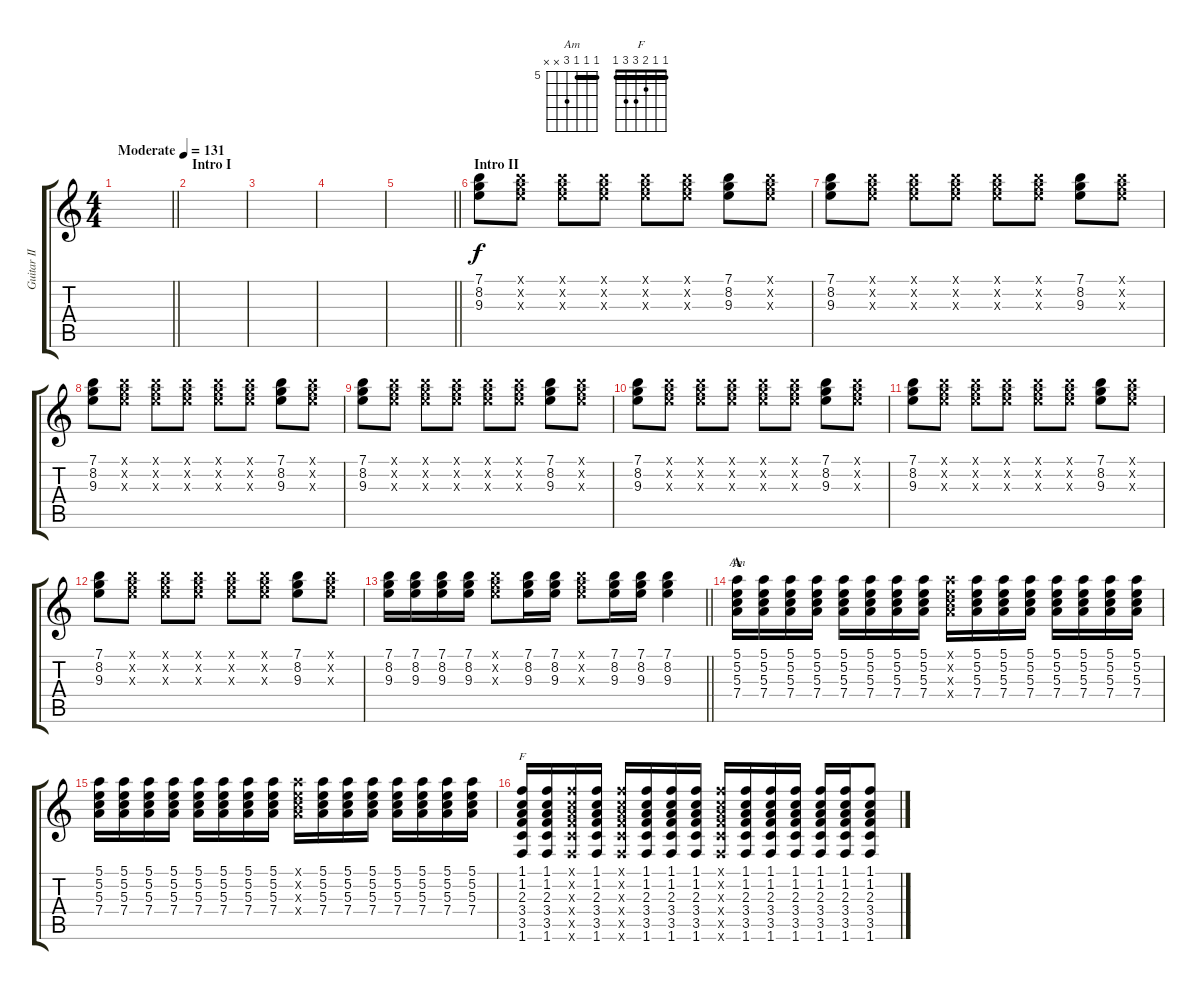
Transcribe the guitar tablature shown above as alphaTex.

\track ("Guitar II" "Guitar II") {instrument overdrivenguitar}
\staff {score tabs}
\tuning (E4 B3 G3 D3 A2 E2) {hide}
\chord ("Am" 5 5 5 7 x x) {firstfret 5 barre 5}
\chord ("F" 1 1 2 3 3 1) {barre 1}
\ts (4 4)
\tempo (131 "Moderate")
\clef g2
\barLineRight lightlight
\ks c
|
\section ("" "Intro I")
|
|
|
\barLineRight lightlight
|
\section ("" "Intro II")
(7.1 8.2 9.3).8 (7.1{x} 8.2{x} 9.3{x}).8 (7.1{x} 8.2{x} 9.3{x}).8 (7.1{x} 8.2{x} 9.3{x}).8 (7.1{x} 8.2{x} 9.3{x}).8 (7.1{x} 8.2{x} 9.3{x}).8 (7.1 8.2 9.3).8 (7.1{x} 8.2{x} 9.3{x}).8 |
(7.1 8.2 9.3).8 (7.1{x} 8.2{x} 9.3{x}).8 (7.1{x} 8.2{x} 9.3{x}).8 (7.1{x} 8.2{x} 9.3{x}).8 (7.1{x} 8.2{x} 9.3{x}).8 (7.1{x} 8.2{x} 9.3{x}).8 (7.1 8.2 9.3).8 (7.1{x} 8.2{x} 9.3{x}).8 |
(7.1 8.2 9.3).8 (7.1{x} 8.2{x} 9.3{x}).8 (7.1{x} 8.2{x} 9.3{x}).8 (7.1{x} 8.2{x} 9.3{x}).8 (7.1{x} 8.2{x} 9.3{x}).8 (7.1{x} 8.2{x} 9.3{x}).8 (7.1 8.2 9.3).8 (7.1{x} 8.2{x} 9.3{x}).8 |
(7.1 8.2 9.3).8 (7.1{x} 8.2{x} 9.3{x}).8 (7.1{x} 8.2{x} 9.3{x}).8 (7.1{x} 8.2{x} 9.3{x}).8 (7.1{x} 8.2{x} 9.3{x}).8 (7.1{x} 8.2{x} 9.3{x}).8 (7.1 8.2 9.3).8 (7.1{x} 8.2{x} 9.3{x}).8 |
(7.1 8.2 9.3).8 (7.1{x} 8.2{x} 9.3{x}).8 (7.1{x} 8.2{x} 9.3{x}).8 (7.1{x} 8.2{x} 9.3{x}).8 (7.1{x} 8.2{x} 9.3{x}).8 (7.1{x} 8.2{x} 9.3{x}).8 (7.1 8.2 9.3).8 (7.1{x} 8.2{x} 9.3{x}).8 |
(7.1 8.2 9.3).8 (7.1{x} 8.2{x} 9.3{x}).8 (7.1{x} 8.2{x} 9.3{x}).8 (7.1{x} 8.2{x} 9.3{x}).8 (7.1{x} 8.2{x} 9.3{x}).8 (7.1{x} 8.2{x} 9.3{x}).8 (7.1 8.2 9.3).8 (7.1{x} 8.2{x} 9.3{x}).8 |
(7.1 8.2 9.3).8 (7.1{x} 8.2{x} 9.3{x}).8 (7.1{x} 8.2{x} 9.3{x}).8 (7.1{x} 8.2{x} 9.3{x}).8 (7.1{x} 8.2{x} 9.3{x}).8 (7.1{x} 8.2{x} 9.3{x}).8 (7.1 8.2 9.3).8 (7.1{x} 8.2{x} 9.3{x}).8 |
\barLineRight lightlight
(7.1 8.2 9.3).16 (7.1 8.2 9.3).16 (7.1 8.2 9.3).16 (7.1 8.2 9.3).16 (7.1{x} 8.2{x} 9.3{x}).8 (7.1 8.2 9.3).16 (7.1 8.2 9.3).16 (7.1{x} 8.2{x} 9.3{x}).8 (7.1 8.2 9.3).16 (7.1 8.2 9.3).16 (7.1 8.2 9.3).4 |
\section ("" "A")
(5.1 5.2 5.3 7.4).16{ch "Am"} (5.1 5.2 5.3 7.4).16 (5.1 5.2 5.3 7.4).16 (5.1 5.2 5.3 7.4).16 (5.1 5.2 5.3 7.4).16 (5.1 5.2 5.3 7.4).16 (5.1 5.2 5.3 7.4).16 (5.1 5.2 5.3 7.4).16 (5.1{x} 5.2{x} 5.3{x} 7.4{x}).16 (5.1 5.2 5.3 7.4).16 (5.1 5.2 5.3 7.4).16 (5.1 5.2 5.3 7.4).16 (5.1 5.2 5.3 7.4).16 (5.1 5.2 5.3 7.4).16 (5.1 5.2 5.3 7.4).16 (5.1 5.2 5.3 7.4).16 |
(5.1 5.2 5.3 7.4).16 (5.1 5.2 5.3 7.4).16 (5.1 5.2 5.3 7.4).16 (5.1 5.2 5.3 7.4).16 (5.1 5.2 5.3 7.4).16 (5.1 5.2 5.3 7.4).16 (5.1 5.2 5.3 7.4).16 (5.1 5.2 5.3 7.4).16 (5.1{x} 5.2{x} 5.3{x} 7.4{x}).16 (5.1 5.2 5.3 7.4).16 (5.1 5.2 5.3 7.4).16 (5.1 5.2 5.3 7.4).16 (5.1 5.2 5.3 7.4).16 (5.1 5.2 5.3 7.4).16 (5.1 5.2 5.3 7.4).16 (5.1 5.2 5.3 7.4).16 |
(1.1 1.2 2.3 3.4 3.5 1.6).16{ch "F"} (1.1 1.2 2.3 3.4 3.5 1.6).16 (1.1{x} 1.2{x} 2.3{x} 3.4{x} 3.5{x} 1.6{x}).16 (1.1 1.2 2.3 3.4 3.5 1.6).16 (1.1{x} 1.2{x} 2.3{x} 3.4{x} 3.5{x} 1.6{x}).16 (1.1 1.2 2.3 3.4 3.5 1.6).16 (1.1 1.2 2.3 3.4 3.5 1.6).16 (1.1 1.2 2.3 3.4 3.5 1.6).16 (1.1{x} 1.2{x} 2.3{x} 3.4{x} 3.5{x} 1.6{x}).16 (1.1 1.2 2.3 3.4 3.5 1.6).16 (1.1 1.2 2.3 3.4 3.5 1.6).16 (1.1 1.2 2.3 3.4 3.5 1.6).16 (1.1 1.2 2.3 3.4 3.5 1.6).16 (1.1 1.2 2.3 3.4 3.5 1.6).16 (1.1 1.2 2.3 3.4 3.5 1.6).8
